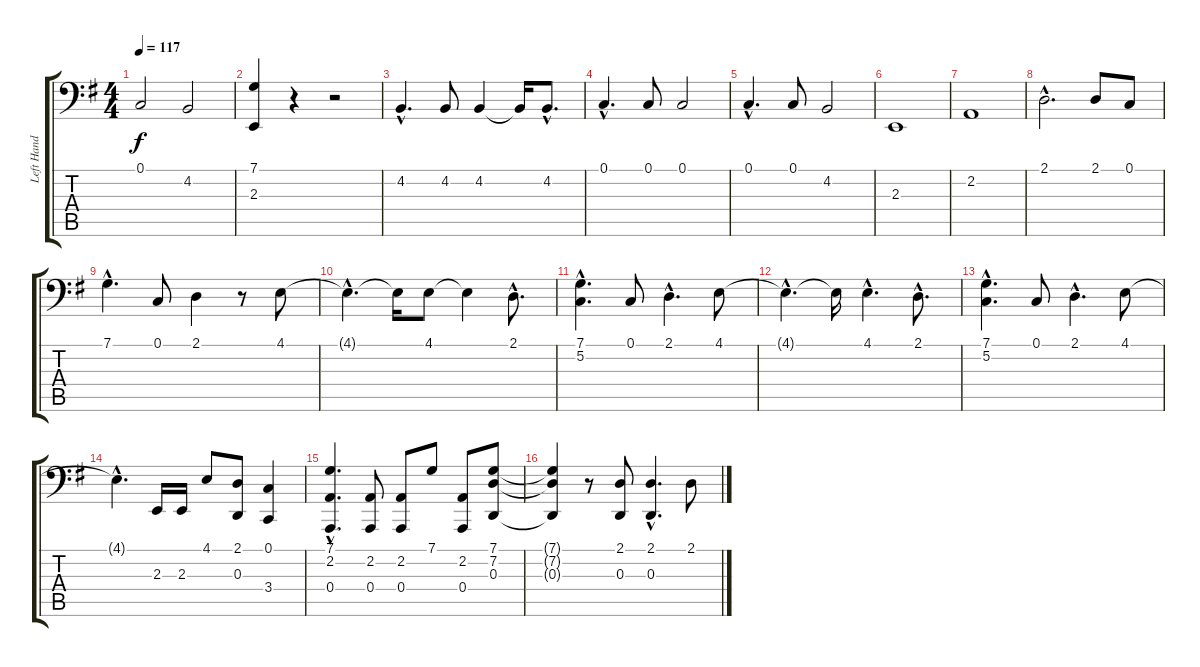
\track ("Left Hand" "Left Hand") {instrument brightacousticpiano}
\staff {score tabs}
\tuning (C3 G2 D2 A1 E1 B0) {hide}
\ts (4 4)
\tempo 117
\clef f4
\ks g
0.1.2{dy f} 4.2.2 |
(7.1 2.3).4 r.4 r.2 |
4.2{hac}.4{d} 4.2.8 4.2.4 4.2{t}.16 4.2{hac}.8{d} |
0.1{hac}.4{d} 0.1.8 0.1.2 |
0.1{hac}.4{d} 0.1.8 4.2.2 |
2.3.1 |
2.2.1 |
2.1{hac}.2{d} 2.1.8 0.1.8 |
7.1{hac}.4{d} 0.1.8 2.1.4 r.8 4.1.8 |
4.1{hac t}.4{d} 4.1{t}.16 4.1.8 4.1{t}.4 2.1{hac}.8{d} |
(7.1{hac} 5.2{hac}).4{d} 0.1.8 2.1{hac}.4{d} 4.1.8 |
4.1{hac t}.4{d} 4.1{t}.16 4.1{hac}.4{d} 2.1{hac}.8{d} |
(7.1{hac} 5.2{hac}).4{d} 0.1.8 2.1{hac}.4{d} 4.1.8 |
4.1{hac t}.4{d} 2.3.16 2.3.16 4.1.8 (2.1 0.3).8 (0.1 3.4).4 |
(7.1{hac} 2.2{hac} 0.4{hac}).4{d} (2.2 0.4).8 (2.2 0.4).8 7.1.8 (2.2 0.4).8 (7.1 7.2 0.3).8 |
(7.1{t} 7.2{t} 0.3{t}).4 r.8 (2.1 0.3).8 (2.1{hac} 0.3{hac}).4{d} 2.1.8
